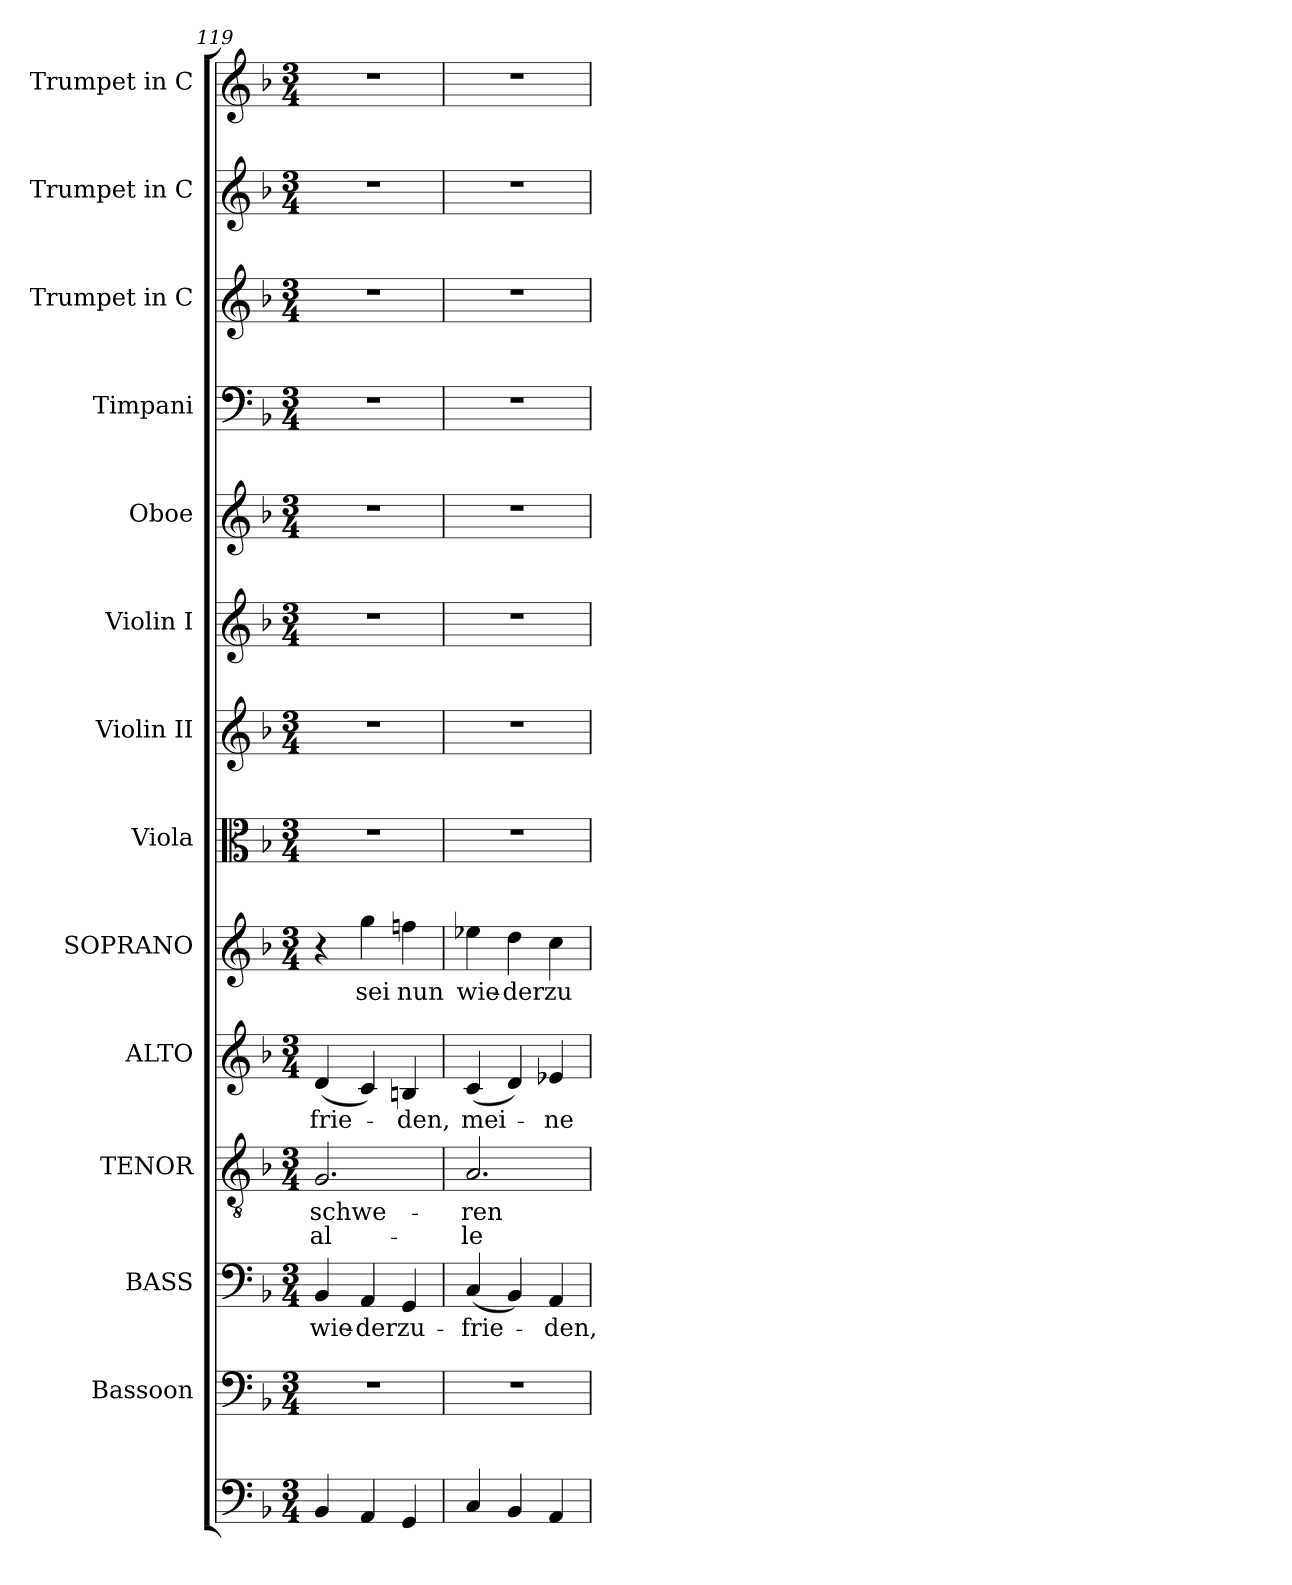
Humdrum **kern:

**kern	**kern	**kern	**text	**kern	**text	**text	**kern	**text	**kern	**text	**kern	**kern	**kern	**kern	**kern	**kern	**kern	**kern
*part14	*part13	*part12	*part12	*part11	*part11	*part11	*part10	*part10	*part9	*part9	*part8	*part7	*part6	*part5	*part4	*part3	*part2	*part1
*staff14	*staff13	*staff12	*staff12	*staff11	*staff11	*staff11	*staff10	*staff10	*staff9	*staff9	*staff8	*staff7	*staff6	*staff5	*staff4	*staff3	*staff2	*staff1
*	*I"Bassoon	*I"BASS	*	*I"TENOR	*	*	*I"ALTO	*	*I"SOPRANO	*	*I"Viola	*I"Violin II	*I"Violin I	*I"Oboe	*I"Timpani	*I"Trumpet in C	*I"Trumpet in C	*I"Trumpet in C
*	*	*	*	*	*	*	*I'Alto	*	*I'Soprano	*	*I'Viola	*I'Violin II	*I'Violin I	*I'Oboe	*I'Timp.	*	*	*
*clefF4	*clefF4	*clefF4	*	*clefGv2	*	*	*clefG2	*	*clefG2	*	*clefC3	*clefG2	*clefG2	*clefG2	*clefF4	*clefG2	*clefG2	*clefG2
*	*	*	*	*ITrd7c12	*	*	*	*	*	*	*	*	*	*	*	*	*	*
*k[b-]	*k[b-]	*k[b-]	*	*k[b-]	*	*	*k[b-]	*	*k[b-]	*	*k[b-]	*k[b-]	*k[b-]	*k[b-]	*k[b-]	*k[b-]	*k[b-]	*k[b-]
*F:	*F:	*F:	*	*F:	*	*	*F:	*	*F:	*	*F:	*F:	*F:	*F:	*F:	*F:	*F:	*F:
*M3/4	*M3/4	*M3/4	*	*M3/4	*	*	*M3/4	*	*M3/4	*	*M3/4	*M3/4	*M3/4	*M3/4	*M3/4	*M3/4	*M3/4	*M3/4
=119	=119	=119	=119	=119	=119	=119	=119	=119	=119	=119	=119	=119	=119	=119	=119	=119	=119	=119
!	!LO:N:vis=1	!	!	!	!	!	!	!	!	!	!	!	!	!	!	!	!	!
!	!	!	!LO:LY:b:color=#000000	!	!	!	!	!	!	!	!	!	!	!	!	!	!	!
!	!	!	!	!	!LO:LY:b:color=#000000	!LO:LY:b:color=#000000	!	!	!	!	!	!	!	!	!	!	!	!
!	!	!	!	!	!	!	!	!LO:LY:b:color=#000000	!	!	!LO:N:vis=1	!LO:N:vis=1	!LO:N:vis=1	!LO:N:vis=1	!LO:N:vis=1	!LO:N:vis=1	!LO:N:vis=1	!LO:N:vis=1
4BB-i/	2.r	4BB-i/	wie-	2.GGi/	schwe-	al-	(4di/	-frie-	4r	.	2.r	2.r	2.r	2.r	2.r	2.r	2.r	2.r
!	!	!	!LO:LY:b:color=#000000	!	!	!	!	!	!	!	!	!	!	!	!	!	!	!
!	!	!	!	!	!	!	!	!	!	!LO:LY:b:color=#000000	!	!	!	!	!	!	!	!
4AAi/	.	4AAi/	-der	.	.	.	4ci/)	.	4ggi\	sei	.	.	.	.	.	.	.	.
!	!	!	!LO:LY:b:color=#000000	!	!	!	!	!	!	!	!	!	!	!	!	!	!	!
!	!	!	!	!	!	!	!	!LO:LY:b:color=#000000	!	!	!	!	!	!	!	!	!	!
!	!	!	!	!	!	!	!	!	!	!LO:LY:b:color=#000000	!	!	!	!	!	!	!	!
4GGi/	.	4GGi/	zu-	.	.	.	4Bni/	-den,	4ffni\	nun	.	.	.	.	.	.	.	.
=120	=120	=120	=120	=120	=120	=120	=120	=120	=120	=120	=120	=120	=120	=120	=120	=120	=120	=120
!	!LO:N:vis=1	!	!	!	!	!	!	!	!	!	!	!	!	!	!	!	!	!
!	!	!	!LO:LY:b:color=#000000	!	!	!	!	!	!	!	!	!	!	!	!	!	!	!
!	!	!	!	!	!LO:LY:b:color=#000000	!LO:LY:b:color=#000000	!	!	!	!	!	!	!	!	!	!	!	!
!	!	!	!	!	!	!	!	!LO:LY:b:color=#000000	!	!	!	!	!	!	!	!	!	!
!	!	!	!	!	!	!	!	!	!	!LO:LY:b:color=#000000	!LO:N:vis=1	!LO:N:vis=1	!LO:N:vis=1	!LO:N:vis=1	!LO:N:vis=1	!LO:N:vis=1	!LO:N:vis=1	!LO:N:vis=1
4Ci/	2.r	(4Ci/	-frie-	2.AAi/	-ren	-le	(4ci/	mei-	4ee-Xi\	wie-	2.r	2.r	2.r	2.r	2.r	2.r	2.r	2.r
!	!	!	!	!	!	!	!	!	!	!LO:LY:b:color=#000000	!	!	!	!	!	!	!	!
4BB-i/	.	4BB-i/)	.	.	.	.	4di/)	.	4ddi\	-der	.	.	.	.	.	.	.	.
!	!	!	!LO:LY:b:color=#000000	!	!	!	!	!	!	!	!	!	!	!	!	!	!	!
!	!	!	!	!	!	!	!	!LO:LY:b:color=#000000	!	!	!	!	!	!	!	!	!	!
!	!	!	!	!	!	!	!	!	!	!LO:LY:b:color=#000000	!	!	!	!	!	!	!	!
4AAi/	.	4AAi/	-den,	.	.	.	4e-Xi/	-ne	4cci\	zu-	.	.	.	.	.	.	.	.
=	=	=	=	=	=	=	=	=	=	=	=	=	=	=	=	=	=	=
*-	*-	*-	*-	*-	*-	*-	*-	*-	*-	*-	*-	*-	*-	*-	*-	*-	*-	*-
